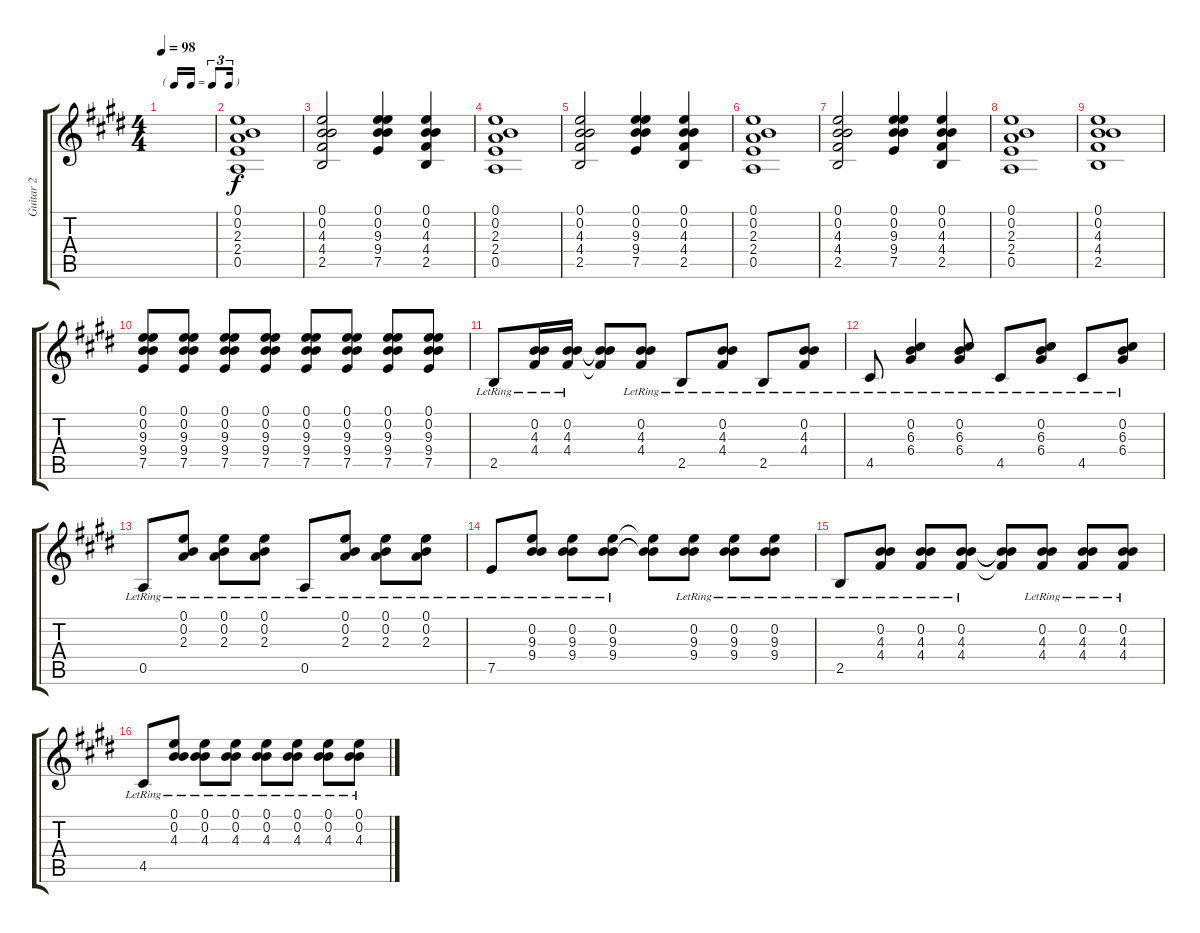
\track ("Guitar 2" "Guitar 2") {instrument electricguitarclean}
\staff {score tabs}
\tuning (E4 B3 G3 D3 A2 E2) {hide}
\ts (4 4)
\tf triplet16th
\tempo 98
\clef g2
\ks e
|
(0.1 0.2 2.3 2.4 0.5).1 |
(0.1 0.2 4.3 4.4 2.5).2 (0.1 0.2 9.3 9.4 7.5).4 (0.1 0.2 4.3 4.4 2.5).4 |
(0.1 0.2 2.3 2.4 0.5).1 |
(0.1 0.2 4.3 4.4 2.5).2 (0.1 0.2 9.3 9.4 7.5).4 (0.1 0.2 4.3 4.4 2.5).4 |
(0.1 0.2 2.3 2.4 0.5).1 |
(0.1 0.2 4.3 4.4 2.5).2 (0.1 0.2 9.3 9.4 7.5).4 (0.1 0.2 4.3 4.4 2.5).4 |
(0.1 0.2 2.3 2.4 0.5).1 |
(0.1 0.2 4.3 4.4 2.5).1 |
(0.1 0.2 9.3 9.4 7.5).8 (0.1 0.2 9.3 9.4 7.5).8 (0.1 0.2 9.3 9.4 7.5).8 (0.1 0.2 9.3 9.4 7.5).8 (0.1 0.2 9.3 9.4 7.5).8 (0.1 0.2 9.3 9.4 7.5).8 (0.1 0.2 9.3 9.4 7.5).8 (0.1 0.2 9.3 9.4 7.5).8 |
2.5{lr}.8 (0.2{lr} 4.3{lr} 4.4{lr}).16 (0.2{lr} 4.3{lr} 4.4{lr}).16 (0.2{t} 4.3{t} 4.4{t}).8 (0.2{lr} 4.3{lr} 4.4{lr}).8 2.5{lr}.8 (0.2{lr} 4.3{lr} 4.4{lr}).8 2.5{lr}.8 (0.2{lr} 4.3{lr} 4.4{lr}).8 |
4.5{lr}.8 (0.2{lr} 6.3{lr} 6.4{lr}).4 (0.2{lr} 6.3{lr} 6.4{lr}).8 4.5{lr}.8 (0.2{lr} 6.3{lr} 6.4{lr}).8 4.5{lr}.8 (0.2{lr} 6.3{lr} 6.4{lr}).8 |
0.5{lr}.8 (0.1{lr} 0.2{lr} 2.3{lr}).8 (0.1{lr} 0.2{lr} 2.3{lr}).8 (0.1{lr} 0.2{lr} 2.3{lr}).8 0.5{lr}.8 (0.1{lr} 0.2{lr} 2.3{lr}).8 (0.1{lr} 0.2{lr} 2.3{lr}).8 (0.1{lr} 0.2{lr} 2.3{lr}).8 |
7.5{lr}.8 (0.2{lr} 9.3{lr} 9.4{lr}).8 (0.2{lr} 9.3{lr} 9.4{lr}).8 (0.2{lr} 9.3{lr} 9.4{lr}).8 (0.2{t} 9.3{t} 9.4{t}).8 (0.2{lr} 9.3{lr} 9.4{lr}).8 (0.2{lr} 9.3{lr} 9.4{lr}).8 (0.2{lr} 9.3{lr} 9.4{lr}).8 |
2.5{lr}.8 (0.2{lr} 4.3{lr} 4.4{lr}).8 (0.2{lr} 4.3{lr} 4.4{lr}).8 (0.2{lr} 4.3{lr} 4.4{lr}).8 (0.2{t} 4.3{t} 4.4{t}).8 (0.2{lr} 4.3{lr} 4.4{lr}).8 (0.2{lr} 4.3{lr} 4.4{lr}).8 (0.2{lr} 4.3{lr} 4.4{lr}).8 |
4.5{lr}.8 (0.1{lr} 0.2{lr} 4.3{lr}).8 (0.1{lr} 0.2{lr} 4.3{lr}).8 (0.1{lr} 0.2{lr} 4.3{lr}).8 (0.1{lr} 0.2{lr} 4.3{lr}).8 (0.1{lr} 0.2{lr} 4.3{lr}).8 (0.1{lr} 0.2{lr} 4.3{lr}).8 (0.1{lr} 0.2{lr} 4.3{lr}).8
